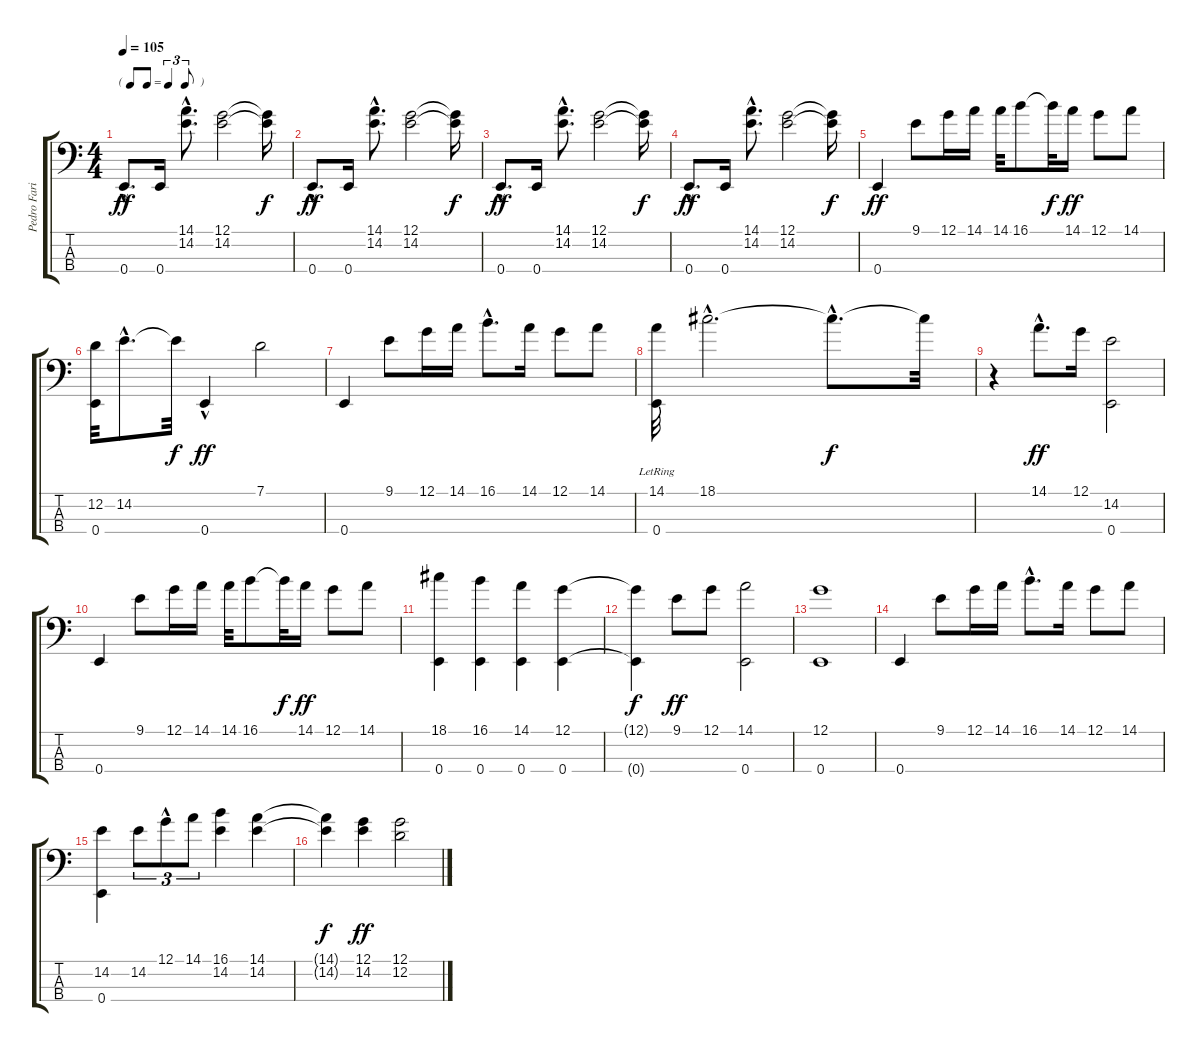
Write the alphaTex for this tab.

\track ("Pedro Faria" "Pedro Fari") {instrument electricbassfinger}
\staff {score tabs}
\tuning (G2 D2 A1 E1) {hide}
\ts (4 4)
\tf triplet8th
\tempo 105
\clef f4
\ks c
0.4{hac}.8{d dy ff instrument electricbassfinger} 0.4.16 (14.1{hac} 14.2{hac}).8{d} (12.1 14.2).2 (12.1{t} 14.2{t}).16{dy f} |
0.4{hac}.8{d dy ff} 0.4.16 (14.1{hac} 14.2{hac}).8{d} (12.1 14.2).2 (12.1{t} 14.2{t}).16{dy f} |
0.4{hac}.8{d dy ff} 0.4.16 (14.1{hac} 14.2{hac}).8{d} (12.1 14.2).2 (12.1{t} 14.2{t}).16{dy f} |
0.4{hac}.8{d dy ff} 0.4.16 (14.1{hac} 14.2{hac}).8{d} (12.1 14.2).2 (12.1{t} 14.2{t}).16{dy f} |
0.4.4{dy ff} 9.1.8 12.1.16 14.1.16 14.1.32 16.1.8 16.1{t}.32{dy f} 14.1.16{dy ff} 12.1.8 14.1.8 |
(12.2 0.4).32 14.2{hac}.8{d} 14.2{t}.32{dy f} 0.4{hac}.4{dy ff} 7.1.2 |
0.4.4 9.1.8 12.1.16 14.1.16 16.1{hac}.8{d} 14.1.16 12.1.8 14.1.8 |
(14.1{lr} 0.4).32 18.1{hac}.2{d} 18.1{hac t}.8{d dy f} 18.1{t}.32 |
r.4 14.1{hac}.8{d dy ff} 12.1.16 (14.2 0.4).2 |
0.4.4 9.1.8 12.1.16 14.1.16 14.1.32 16.1.8 16.1{t}.32{dy f} 14.1.16{dy ff} 12.1.8 14.1.8 |
(18.1 0.4).4 (16.1 0.4).4 (14.1 0.4).4 (12.1 0.4).4 |
(12.1{t} 0.4{t}).4{dy f} 9.1.8{dy ff} 12.1.8 (14.1 0.4).2 |
(12.1 0.4).1 |
0.4.4 9.1.8 12.1.16 14.1.16 16.1{hac}.8{d} 14.1.16 12.1.8 14.1.8 |
(14.2 0.4).4 14.2.8{tu (3 2)} 12.1{hac}.8{tu (3 2)} 14.1.8{tu (3 2)} (16.1 14.2).4 (14.1 14.2).4 |
(14.1{t} 14.2{t}).4{dy f} (12.1 14.2).4{dy ff} (12.1 12.2).2
